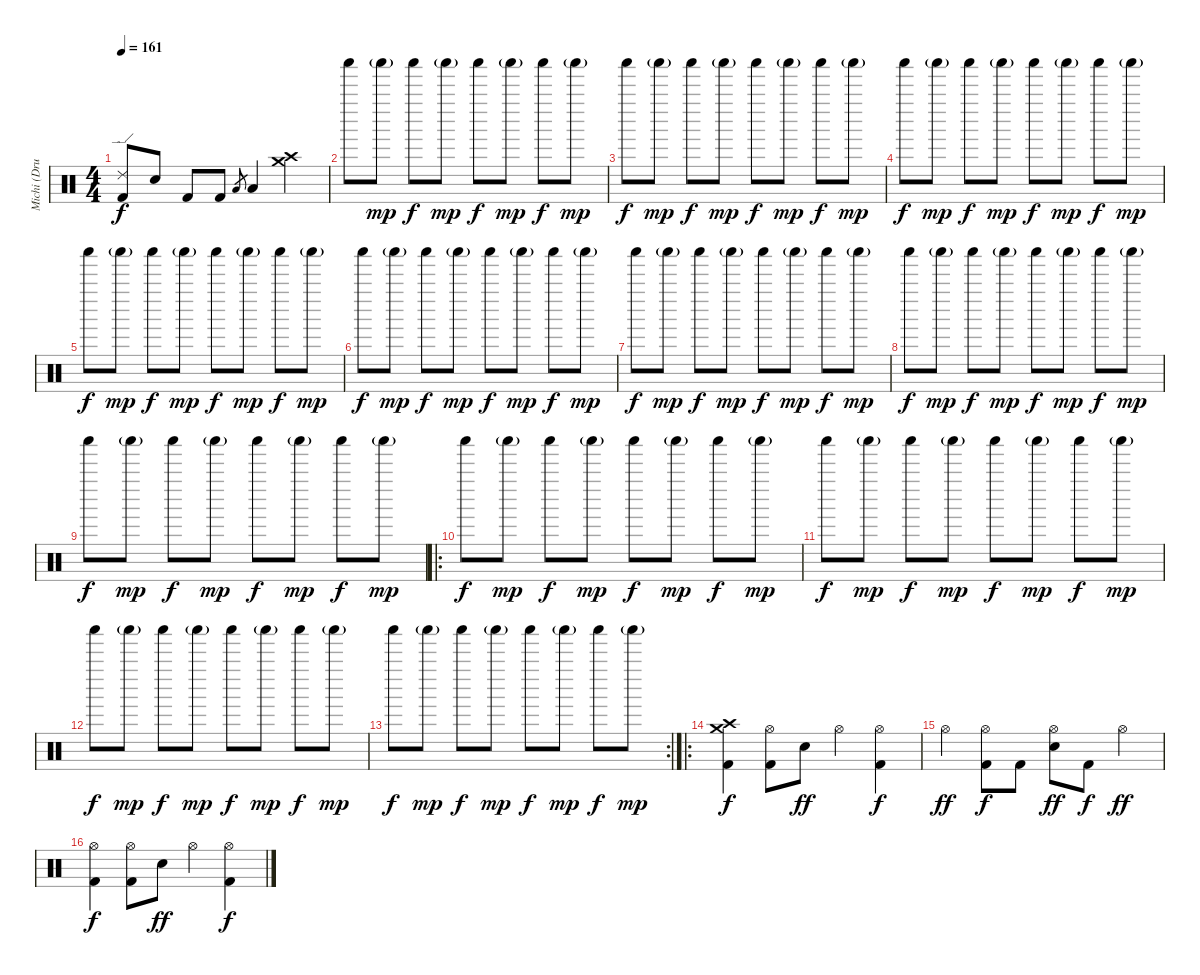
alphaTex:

\track ("Michi (Drums)" "Michi (Dru") {instrument percussion}
\staff {score}
\articulation defaults
\ts (4 4)
\tempo 161
\clef neutral
\ks c
("Ride (edge) 2" "Kick (hit) 2").8{dy f} "Electric Snare (hit)".8 "Kick (hit) 2".8 "Kick (hit) 2".8 "Low Floor Tom (hit)".8{gr} "Low Floor Tom (hit)".4 ("Crash medium (hit)" "Crash high (hit)").4 |
"Shaker (hit)".8 "Shaker (hit)"{g}.8{dy mp} "Shaker (hit)".8{dy f} "Shaker (hit)"{g}.8{dy mp} "Shaker (hit)".8{dy f} "Shaker (hit)"{g}.8{dy mp} "Shaker (hit)".8{dy f} "Shaker (hit)"{g}.8{dy mp} |
"Shaker (hit)".8{dy f} "Shaker (hit)"{g}.8{dy mp} "Shaker (hit)".8{dy f} "Shaker (hit)"{g}.8{dy mp} "Shaker (hit)".8{dy f} "Shaker (hit)"{g}.8{dy mp} "Shaker (hit)".8{dy f} "Shaker (hit)"{g}.8{dy mp} |
"Shaker (hit)".8{dy f} "Shaker (hit)"{g}.8{dy mp} "Shaker (hit)".8{dy f} "Shaker (hit)"{g}.8{dy mp} "Shaker (hit)".8{dy f} "Shaker (hit)"{g}.8{dy mp} "Shaker (hit)".8{dy f} "Shaker (hit)"{g}.8{dy mp} |
"Shaker (hit)".8{dy f} "Shaker (hit)"{g}.8{dy mp} "Shaker (hit)".8{dy f} "Shaker (hit)"{g}.8{dy mp} "Shaker (hit)".8{dy f} "Shaker (hit)"{g}.8{dy mp} "Shaker (hit)".8{dy f} "Shaker (hit)"{g}.8{dy mp} |
"Shaker (hit)".8{dy f} "Shaker (hit)"{g}.8{dy mp} "Shaker (hit)".8{dy f} "Shaker (hit)"{g}.8{dy mp} "Shaker (hit)".8{dy f} "Shaker (hit)"{g}.8{dy mp} "Shaker (hit)".8{dy f} "Shaker (hit)"{g}.8{dy mp} |
"Shaker (hit)".8{dy f} "Shaker (hit)"{g}.8{dy mp} "Shaker (hit)".8{dy f} "Shaker (hit)"{g}.8{dy mp} "Shaker (hit)".8{dy f} "Shaker (hit)"{g}.8{dy mp} "Shaker (hit)".8{dy f} "Shaker (hit)"{g}.8{dy mp} |
"Shaker (hit)".8{dy f} "Shaker (hit)"{g}.8{dy mp} "Shaker (hit)".8{dy f} "Shaker (hit)"{g}.8{dy mp} "Shaker (hit)".8{dy f} "Shaker (hit)"{g}.8{dy mp} "Shaker (hit)".8{dy f} "Shaker (hit)"{g}.8{dy mp} |
"Shaker (hit)".8{dy f} "Shaker (hit)"{g}.8{dy mp} "Shaker (hit)".8{dy f} "Shaker (hit)"{g}.8{dy mp} "Shaker (hit)".8{dy f} "Shaker (hit)"{g}.8{dy mp} "Shaker (hit)".8{dy f} "Shaker (hit)"{g}.8{dy mp} |
\ro "Shaker (hit)".8{dy f} "Shaker (hit)"{g}.8{dy mp} "Shaker (hit)".8{dy f} "Shaker (hit)"{g}.8{dy mp} "Shaker (hit)".8{dy f} "Shaker (hit)"{g}.8{dy mp} "Shaker (hit)".8{dy f} "Shaker (hit)"{g}.8{dy mp}
|
"Shaker (hit)".8{dy f} "Shaker (hit)"{g}.8{dy mp} "Shaker (hit)".8{dy f} "Shaker (hit)"{g}.8{dy mp} "Shaker (hit)".8{dy f} "Shaker (hit)"{g}.8{dy mp} "Shaker (hit)".8{dy f} "Shaker (hit)"{g}.8{dy mp} |
"Shaker (hit)".8{dy f} "Shaker (hit)"{g}.8{dy mp} "Shaker (hit)".8{dy f} "Shaker (hit)"{g}.8{dy mp} "Shaker (hit)".8{dy f} "Shaker (hit)"{g}.8{dy mp} "Shaker (hit)".8{dy f} "Shaker (hit)"{g}.8{dy mp} |
\rc 2 "Shaker (hit)".8{dy f} "Shaker (hit)"{g}.8{dy mp} "Shaker (hit)".8{dy f} "Shaker (hit)"{g}.8{dy mp} "Shaker (hit)".8{dy f} "Shaker (hit)"{g}.8{dy mp} "Shaker (hit)".8{dy f} "Shaker (hit)"{g}.8{dy mp}
|
\ro
("Crash high (hit)" "Crash medium (hit)" "Kick (hit) 2").4{dy f} ("Hi-Hat (open)" "Kick (hit) 2").8 "Electric Snare (hit)".8{dy ff} "Hi-Hat (open)".4 ("Hi-Hat (open)" "Kick (hit) 2").4{dy f} |
"Hi-Hat (open)".4{dy ff} ("Hi-Hat (open)" "Kick (hit) 2").8{dy f} "Kick (hit) 2".8 ("Hi-Hat (open)" "Electric Snare (hit)").8{dy ff} "Kick (hit) 2".8{dy f} "Hi-Hat (open)".4{dy ff} |
("Hi-Hat (open)" "Kick (hit) 2").4{dy f} ("Hi-Hat (open)" "Kick (hit) 2").8 "Electric Snare (hit)".8{dy ff} "Hi-Hat (open)".4 ("Hi-Hat (open)" "Kick (hit) 2").4{dy f}
